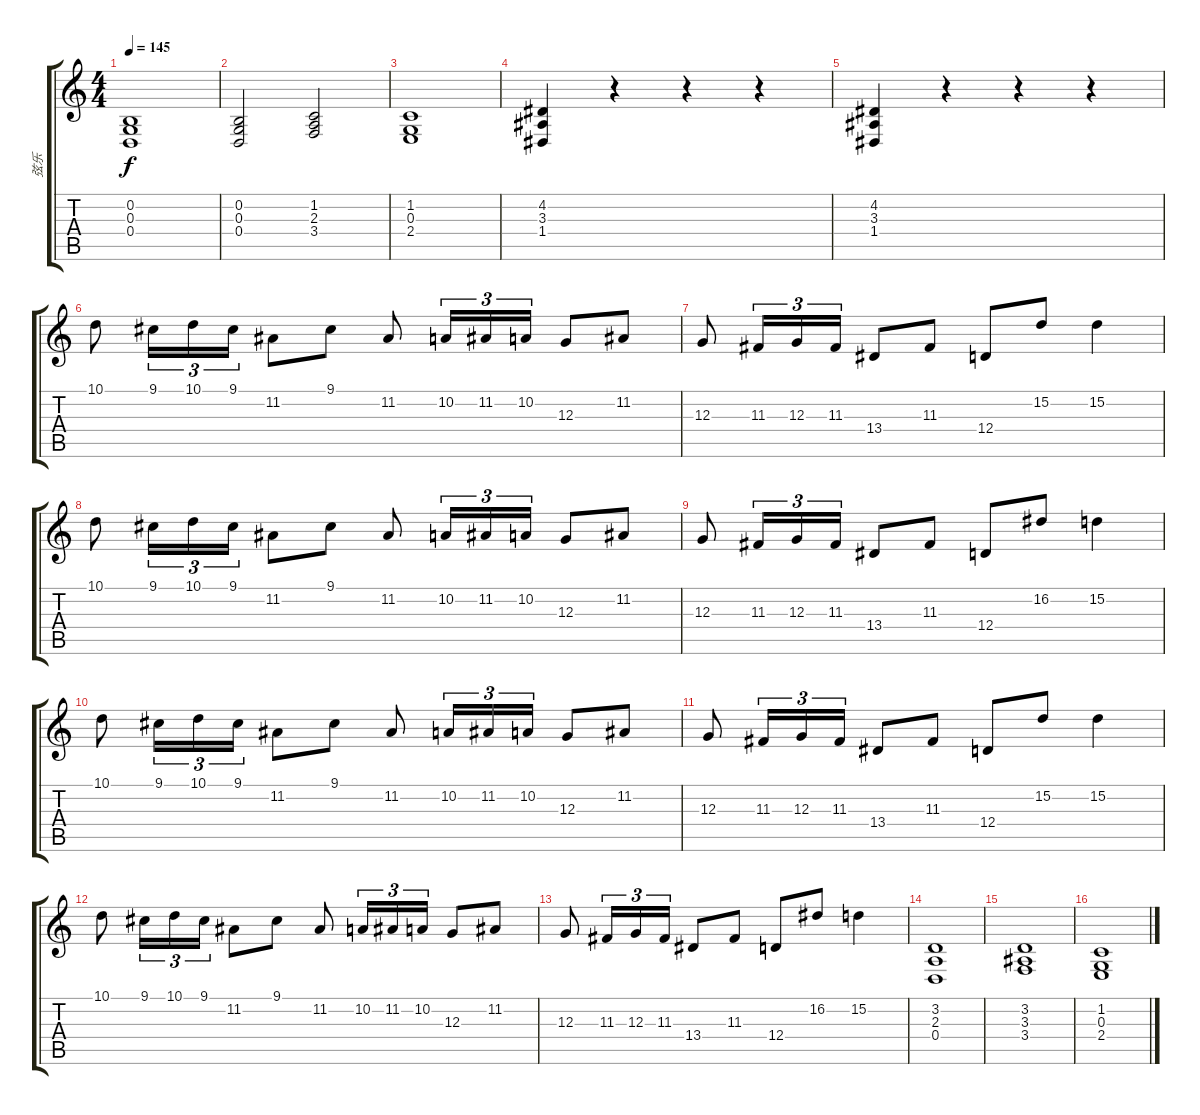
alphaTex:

\track ("弦乐" "弦乐") {instrument stringensemble1}
\staff {score tabs}
\tuning (E4 B3 G3 D3 A2 E2) {hide}
\ts (4 4)
\tempo 145
\clef g2
\ks c
(0.2 0.3 0.4).1{dy f} |
(0.2 0.3 0.4).2 (1.2 2.3 3.4).2 |
(1.2 0.3 2.4).1 |
(4.2 3.3 1.4).4 r.4 r.4 r.4 |
(4.2 3.3 1.4).4 r.4 r.4 r.4 |
10.1.8 9.1.16{tu (3 2)} 10.1.16{tu (3 2)} 9.1.16{tu (3 2)} 11.2.8 9.1.8 11.2.8 10.2.16{tu (3 2)} 11.2.16{tu (3 2)} 10.2.16{tu (3 2)} 12.3.8 11.2.8 |
12.3.8 11.3.16{tu (3 2)} 12.3.16{tu (3 2)} 11.3.16{tu (3 2)} 13.4.8 11.3.8 12.4.8 15.2.8 15.2.4 |
10.1.8 9.1.16{tu (3 2)} 10.1.16{tu (3 2)} 9.1.16{tu (3 2)} 11.2.8 9.1.8 11.2.8 10.2.16{tu (3 2)} 11.2.16{tu (3 2)} 10.2.16{tu (3 2)} 12.3.8 11.2.8 |
12.3.8 11.3.16{tu (3 2)} 12.3.16{tu (3 2)} 11.3.16{tu (3 2)} 13.4.8 11.3.8 12.4.8 16.2.8 15.2.4 |
10.1.8 9.1.16{tu (3 2)} 10.1.16{tu (3 2)} 9.1.16{tu (3 2)} 11.2.8 9.1.8 11.2.8 10.2.16{tu (3 2)} 11.2.16{tu (3 2)} 10.2.16{tu (3 2)} 12.3.8 11.2.8 |
12.3.8 11.3.16{tu (3 2)} 12.3.16{tu (3 2)} 11.3.16{tu (3 2)} 13.4.8 11.3.8 12.4.8 15.2.8 15.2.4 |
10.1.8 9.1.16{tu (3 2)} 10.1.16{tu (3 2)} 9.1.16{tu (3 2)} 11.2.8 9.1.8 11.2.8 10.2.16{tu (3 2)} 11.2.16{tu (3 2)} 10.2.16{tu (3 2)} 12.3.8 11.2.8 |
12.3.8 11.3.16{tu (3 2)} 12.3.16{tu (3 2)} 11.3.16{tu (3 2)} 13.4.8 11.3.8 12.4.8 16.2.8 15.2.4 |
(3.2 2.3 0.4).1 |
(3.2 3.3 3.4).1 |
(1.2 0.3 2.4).1
